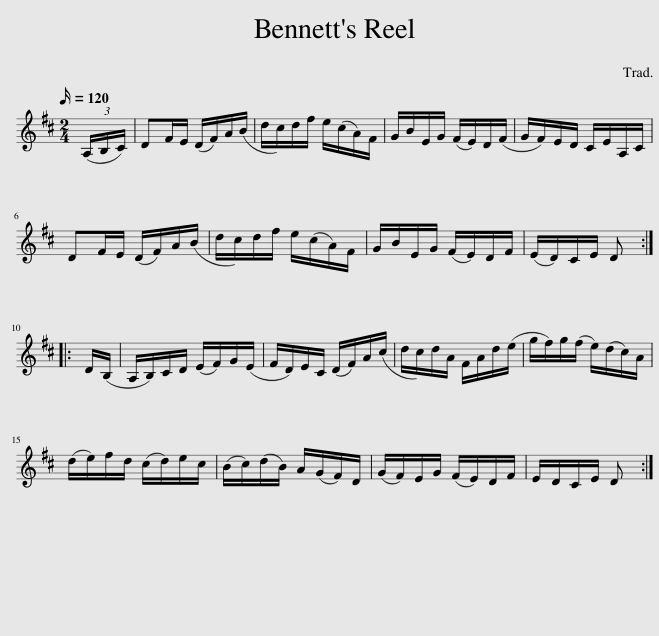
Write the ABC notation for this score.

X:1
L:1/8
Q:1/4=120
M:2/4
I:linebreak $
K:D
V:1 treble
V:1
 (3(A,/B,/C/) | DF/E/ (D/F/)A/(B/ | d/c/)d/f/ e/(c/A/)F/ | G/B/E/G/ (F/E/)D/(F/ | G/F/)E/D/ C/E/A,/C/ |$ %5
 DF/E/ (D/F/)A/(B/ | d/c/)d/f/ e/(c/A/)F/ | G/B/E/G/ (F/E/)D/F/ | (E/D/)C/E/ D ::$ D/(B,/ | %10
 A,/B,/)C/D/ (E/F/)G/(E/ | F/D/)E/C/ (D/F/)A/(c/ | d/c/)d/A/ F/A/d/(e/ | g/f/)g/(f/ e/)(d/c/)A/ |$ (d/e/)f/d/ (c/d/)e/c/ | %15
 (B/c/)(d/B/) A/(G/F/)D/ | (G/F/)E/G/ (F/E/)D/F/ | E/D/C/E/ D :| %18
